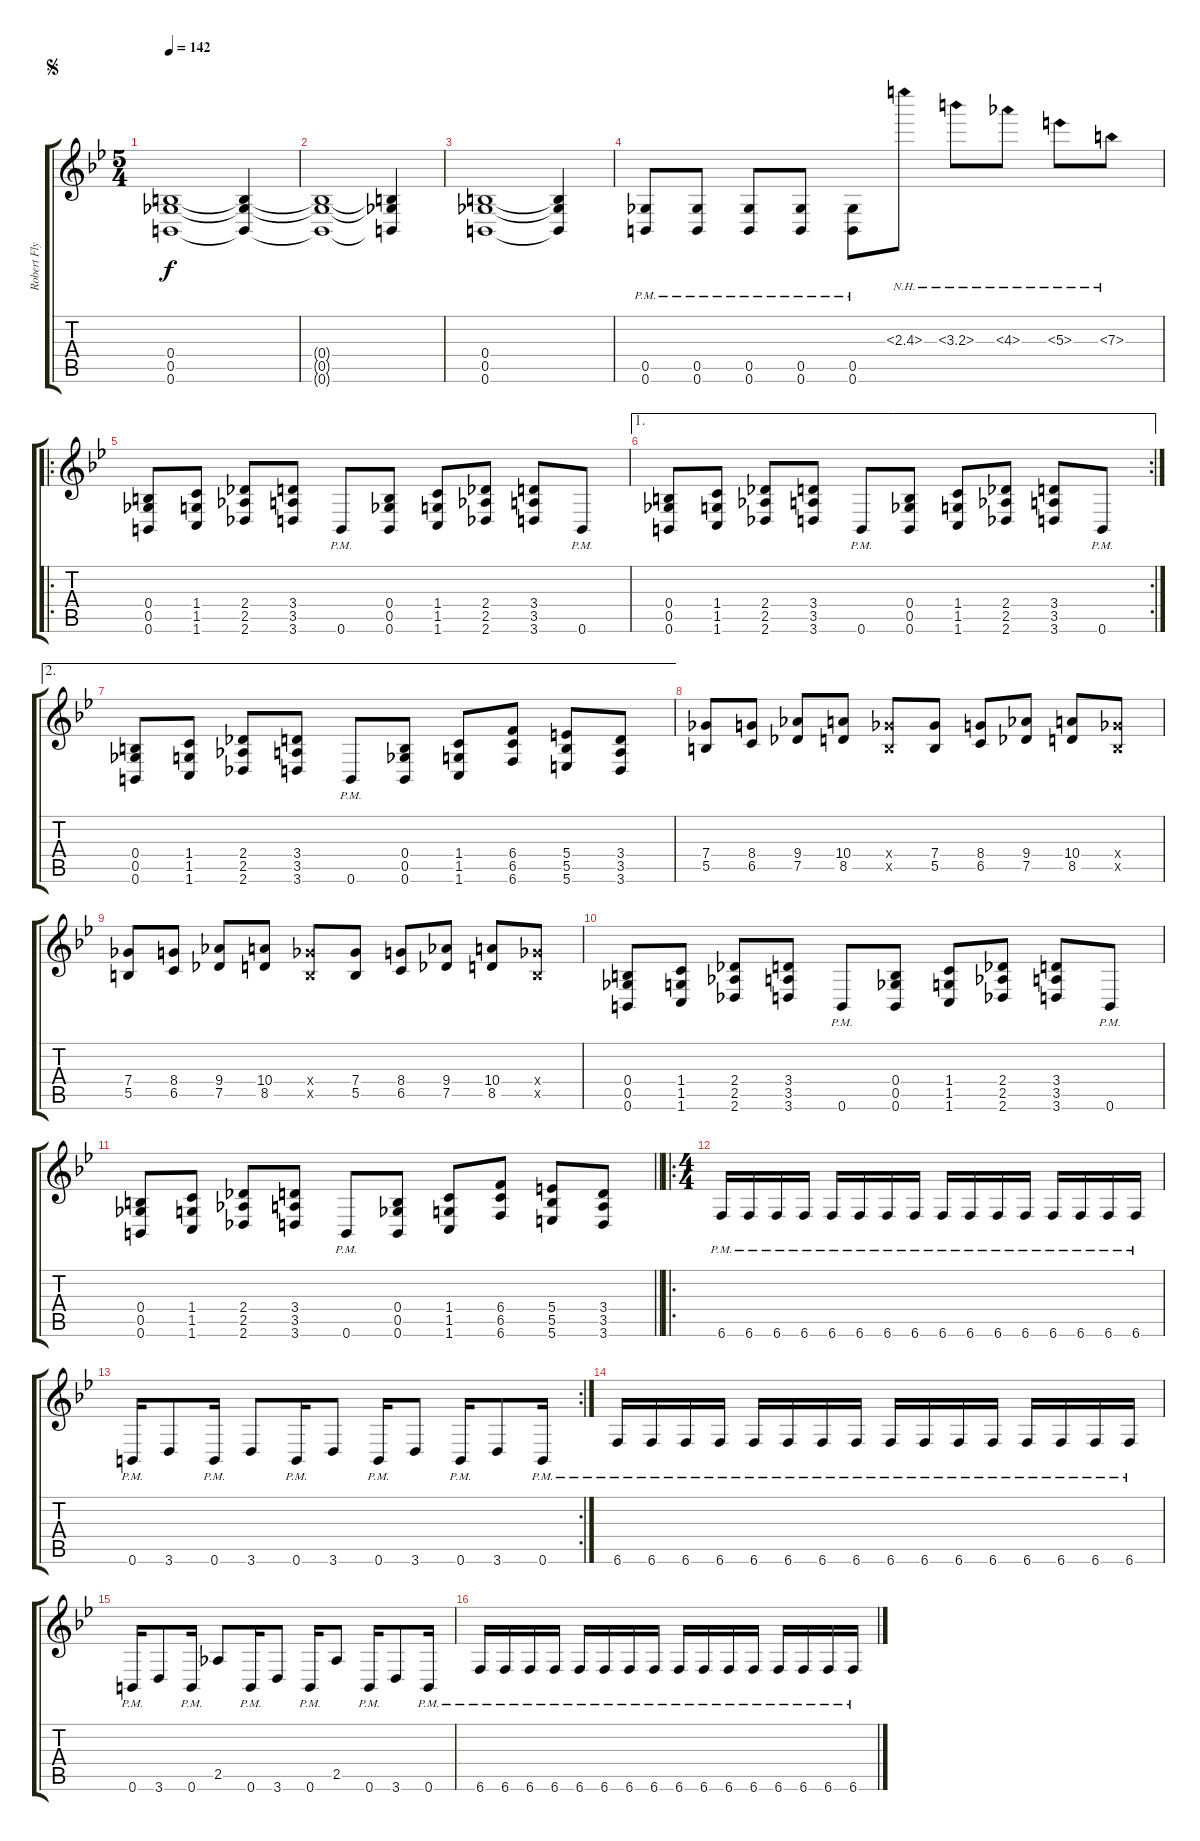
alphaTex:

\track ("Robert Flynn" "Robert Fly") {instrument distortionguitar}
\staff {score tabs}
\tuning (Db4 Ab3 E3 B2 Gb2 B1) {hide}
\ts (5 4)
\jump segno
\tempo 142
\clef g2
\ks bb
(0.4 0.5 0.6).1{dy f} (0.4{t} 0.5{t} 0.6{t}).4 |
(0.4{t} 0.5{t} 0.6{t}).1 (0.4{t} 0.5{t} 0.6{t}).4 |
(0.4 0.5 0.6).1 (0.4{t} 0.5{t} 0.6{t}).4 |
(0.5{pm} 0.6{pm}).8 (0.5{pm} 0.6{pm}).8 (0.5{pm} 0.6{pm}).8 (0.5{pm} 0.6{pm}).8 (0.5{pm} 0.6{pm}).8 2.3{nh}.8 3.3{nh}.8 4.3{nh}.8 5.3{nh}.8 7.3{nh}.8 |
\ro
(0.4 0.5 0.6).8 (1.4 1.5 1.6).8 (2.4 2.5 2.6).8 (3.4 3.5 3.6).8 0.6{pm}.8 (0.4 0.5 0.6).8 (1.4 1.5 1.6).8 (2.4 2.5 2.6).8 (3.4 3.5 3.6).8 0.6{pm}.8 |
\ae 1
\rc 2
(0.4 0.5 0.6).8 (1.4 1.5 1.6).8 (2.4 2.5 2.6).8 (3.4 3.5 3.6).8 0.6{pm}.8 (0.4 0.5 0.6).8 (1.4 1.5 1.6).8 (2.4 2.5 2.6).8 (3.4 3.5 3.6).8 0.6{pm}.8 |
\ae 2
(0.4 0.5 0.6).8 (1.4 1.5 1.6).8 (2.4 2.5 2.6).8 (3.4 3.5 3.6).8 0.6{pm}.8 (0.4 0.5 0.6).8 (1.4 1.5 1.6).8 (6.4 6.5 6.6).8 (5.4 5.5 5.6).8 (3.4 3.5 3.6).8 |
(7.4 5.5).8 (8.4 6.5).8 (9.4 7.5).8 (10.4 8.5).8 (7.4{x} 5.5{x}).8 (7.4 5.5).8 (8.4 6.5).8 (9.4 7.5).8 (10.4 8.5).8 (7.4{x} 5.5{x}).8 |
(7.4 5.5).8 (8.4 6.5).8 (9.4 7.5).8 (10.4 8.5).8 (7.4{x} 5.5{x}).8 (7.4 5.5).8 (8.4 6.5).8 (9.4 7.5).8 (10.4 8.5).8 (7.4{x} 5.5{x}).8 |
(0.4 0.5 0.6).8 (1.4 1.5 1.6).8 (2.4 2.5 2.6).8 (3.4 3.5 3.6).8 0.6{pm}.8 (0.4 0.5 0.6).8 (1.4 1.5 1.6).8 (2.4 2.5 2.6).8 (3.4 3.5 3.6).8 0.6{pm}.8 |
\barLineRight lightlight
(0.4 0.5 0.6).8 (1.4 1.5 1.6).8 (2.4 2.5 2.6).8 (3.4 3.5 3.6).8 0.6{pm}.8 (0.4 0.5 0.6).8 (1.4 1.5 1.6).8 (6.4 6.5 6.6).8 (5.4 5.5 5.6).8 (3.4 3.5 3.6).8 |
\ro
\ts (4 4)
6.6{pm}.16 6.6{pm}.16 6.6{pm}.16 6.6{pm}.16 6.6{pm}.16 6.6{pm}.16 6.6{pm}.16 6.6{pm}.16 6.6{pm}.16 6.6{pm}.16 6.6{pm}.16 6.6{pm}.16 6.6{pm}.16 6.6{pm}.16 6.6{pm}.16 6.6{pm}.16 |
\rc 2
0.6{pm}.16 3.6.8 0.6{pm}.16 3.6.8 0.6{pm}.16 3.6.8 0.6{pm}.16 3.6.8 0.6{pm}.16 3.6.8 0.6{pm}.16 |
6.6{pm}.16 6.6{pm}.16 6.6{pm}.16 6.6{pm}.16 6.6{pm}.16 6.6{pm}.16 6.6{pm}.16 6.6{pm}.16 6.6{pm}.16 6.6{pm}.16 6.6{pm}.16 6.6{pm}.16 6.6{pm}.16 6.6{pm}.16 6.6{pm}.16 6.6{pm}.16 |
0.6{pm}.16 3.6.8 0.6{pm}.16 2.5.8 0.6{pm}.16 3.6.8 0.6{pm}.16 2.5.8 0.6{pm}.16 3.6.8 0.6{pm}.16 |
6.6{pm}.16 6.6{pm}.16 6.6{pm}.16 6.6{pm}.16 6.6{pm}.16 6.6{pm}.16 6.6{pm}.16 6.6{pm}.16 6.6{pm}.16 6.6{pm}.16 6.6{pm}.16 6.6{pm}.16 6.6{pm}.16 6.6{pm}.16 6.6{pm}.16 6.6{pm}.16
